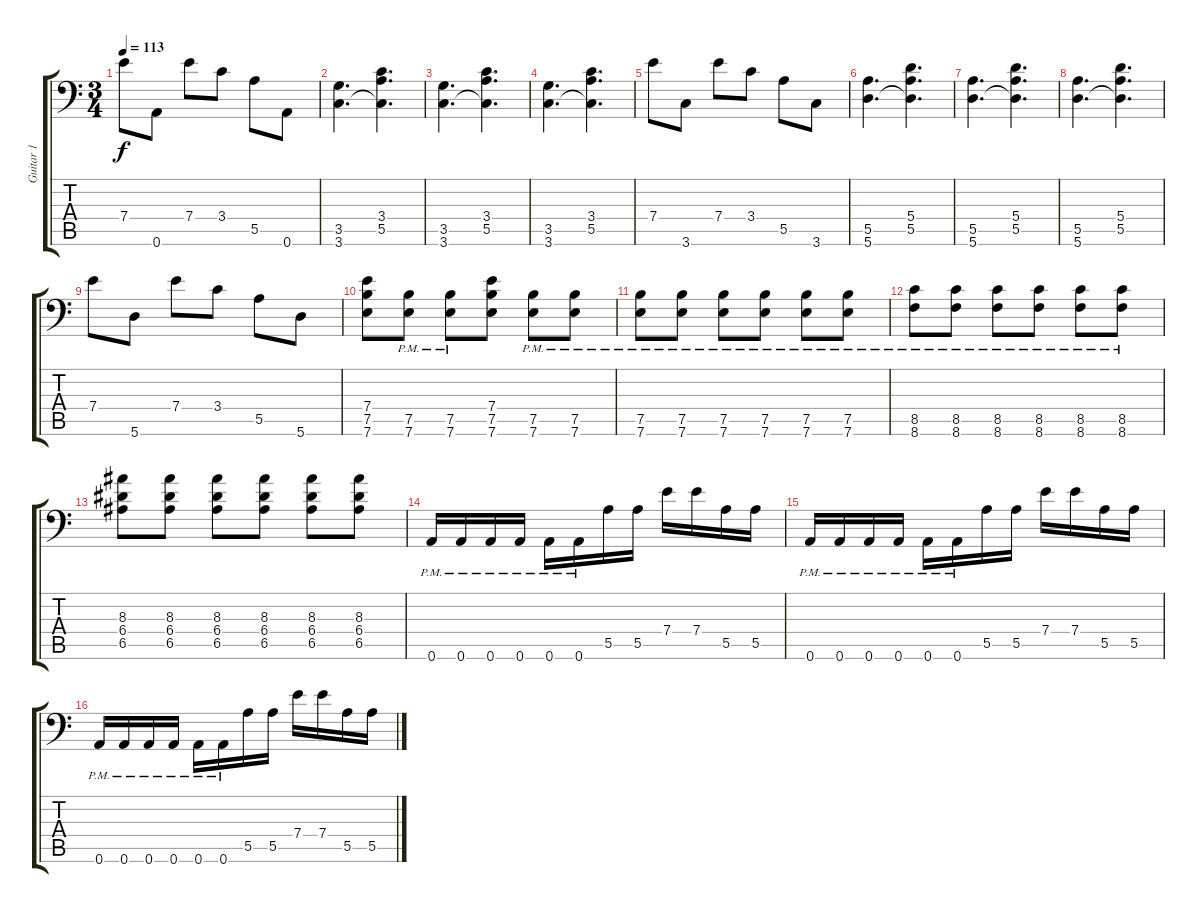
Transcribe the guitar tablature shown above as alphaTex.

\track ("Guitar 1" "Guitar 1") {instrument electricguitarjazz}
\staff {score tabs}
\tuning (B3 Gb3 D3 A2 E2 A1) {hide}
\ts (3 4)
\tempo 113
\clef f4
\ks c
7.4.8{dy f} 0.6.8 7.4.8 3.4.8 5.5.8 0.6.8 |
(3.5 3.6).4{d} (3.4 5.5 3.6{t}).4{d} |
(3.5 3.6).4{d} (3.4 5.5 3.6{t}).4{d} |
(3.5 3.6).4{d} (3.4 5.5 3.6{t}).4{d} |
7.4.8 3.6.8 7.4.8 3.4.8 5.5.8 3.6.8 |
(5.5 5.6).4{d} (5.4 5.5 5.6{t}).4{d} |
(5.5 5.6).4{d} (5.4 5.5 5.6{t}).4{d} |
(5.5 5.6).4{d} (5.4 5.5 5.6{t}).4{d} |
7.4.8 5.6.8 7.4.8 3.4.8 5.5.8 5.6.8 |
(7.4 7.5 7.6).8 (7.5{pm} 7.6{pm}).8 (7.5{pm} 7.6{pm}).8 (7.4 7.5 7.6).8 (7.5{pm} 7.6{pm}).8 (7.5{pm} 7.6{pm}).8 |
(7.5{pm} 7.6{pm}).8 (7.5{pm} 7.6{pm}).8 (7.5{pm} 7.6{pm}).8 (7.5{pm} 7.6{pm}).8 (7.5{pm} 7.6{pm}).8 (7.5{pm} 7.6{pm}).8 |
(8.5{pm} 8.6{pm}).8 (8.5{pm} 8.6{pm}).8 (8.5{pm} 8.6{pm}).8 (8.5{pm} 8.6{pm}).8 (8.5{pm} 8.6{pm}).8 (8.5{pm} 8.6{pm}).8 |
(8.3 6.4 6.5).8 (8.3 6.4 6.5).8 (8.3 6.4 6.5).8 (8.3 6.4 6.5).8 (8.3 6.4 6.5).8 (8.3 6.4 6.5).8 |
0.6{pm}.16 0.6{pm}.16 0.6{pm}.16 0.6{pm}.16 0.6{pm}.16 0.6{pm}.16 5.5.16 5.5.16 7.4.16 7.4.16 5.5.16 5.5.16 |
0.6{pm}.16 0.6{pm}.16 0.6{pm}.16 0.6{pm}.16 0.6{pm}.16 0.6{pm}.16 5.5.16 5.5.16 7.4.16 7.4.16 5.5.16 5.5.16 |
0.6{pm}.16 0.6{pm}.16 0.6{pm}.16 0.6{pm}.16 0.6{pm}.16 0.6{pm}.16 5.5.16 5.5.16 7.4.16 7.4.16 5.5.16 5.5.16
